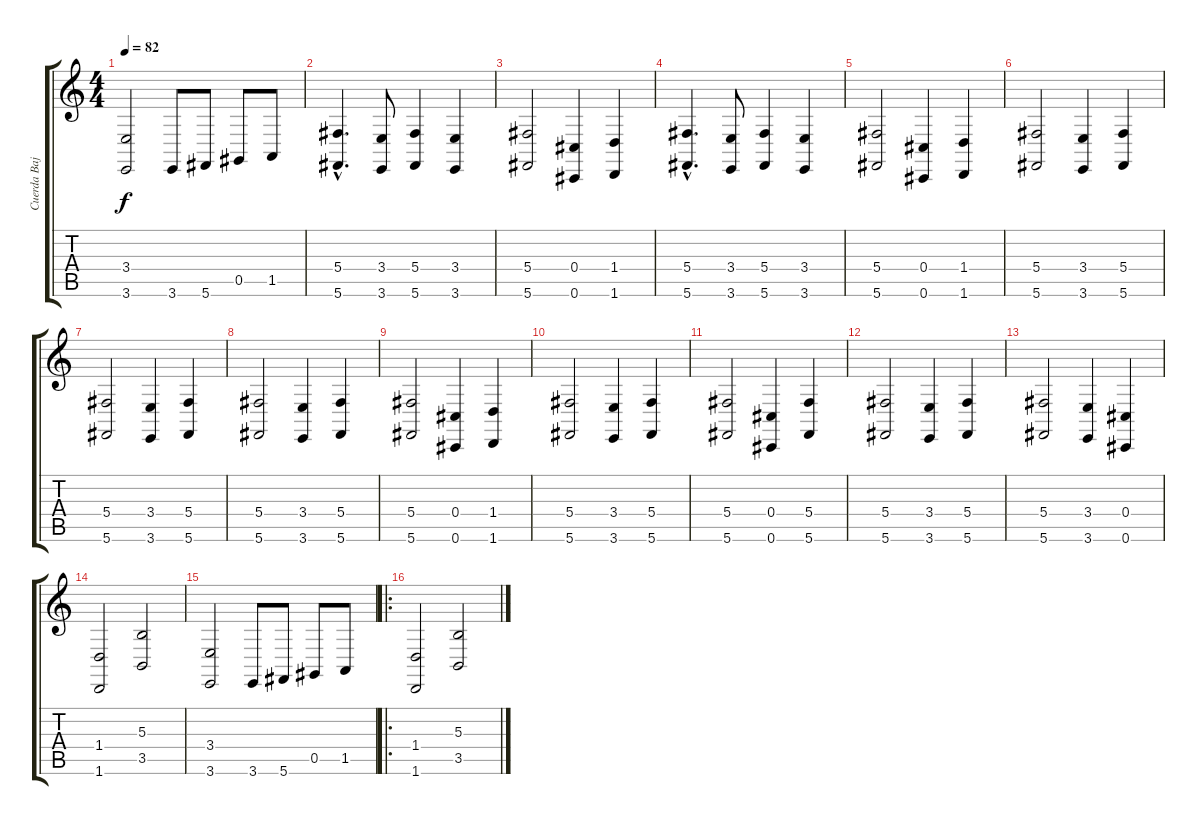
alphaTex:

\track ("Cuerda Bajo" "Cuerda Baj") {instrument synthstrings2}
\staff {score tabs}
\tuning (Eb4 Bb3 Gb3 Db3 Ab2 Db2) {hide}
\ts (4 4)
\tempo 82
\clef g2
\ks c
(3.4 3.6).2{dy f} 3.6.8 5.6.8 0.5.8 1.5.8 |
(5.4{hac} 5.6{hac}).4{d} (3.4 3.6).8 (5.4 5.6).4 (3.4 3.6).4 |
(5.4 5.6).2 (0.4 0.6).4 (1.4 1.6).4 |
(5.4{hac} 5.6{hac}).4{d} (3.4 3.6).8 (5.4 5.6).4 (3.4 3.6).4 |
(5.4 5.6).2 (0.4 0.6).4 (1.4 1.6).4 |
(5.4 5.6).2 (3.4 3.6).4 (5.4 5.6).4 |
(5.4 5.6).2 (3.4 3.6).4 (5.4 5.6).4 |
(5.4 5.6).2 (3.4 3.6).4 (5.4 5.6).4 |
(5.4 5.6).2 (0.4 0.6).4 (1.4 1.6).4 |
(5.4 5.6).2 (3.4 3.6).4 (5.4 5.6).4 |
(5.4 5.6).2 (0.4 0.6).4 (5.4 5.6).4 |
(5.4 5.6).2 (3.4 3.6).4 (5.4 5.6).4 |
(5.4 5.6).2 (3.4 3.6).4 (0.4 0.6).4 |
(1.4 1.6).2 (5.3 3.5).2 |
(3.4 3.6).2 3.6.8 5.6.8 0.5.8 1.5.8 |
\ro
(1.4 1.6).2 (5.3 3.5).2
